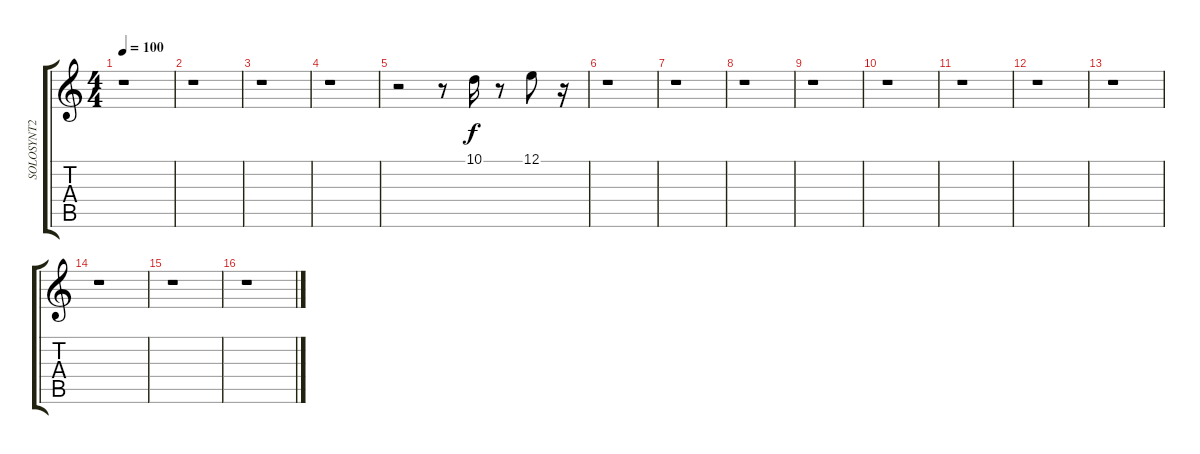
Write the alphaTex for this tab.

\track ("SOLOSYNT2" "SOLOSYNT2") {instrument lead1square}
\staff {score tabs}
\tuning (E4 B3 G3 D3 A2 E2) {hide}
\ts (4 4)
\tempo 100
\clef g2
\ks c
r.1{dy f} |
r.1 |
r.1 |
r.1 |
r.2 r.8 10.1.16 r.8 12.1.8 r.16 |
r.1 |
r.1 |
r.1 |
r.1 |
r.1 |
r.1 |
r.1 |
r.1 |
r.1 |
r.1 |
r.1
